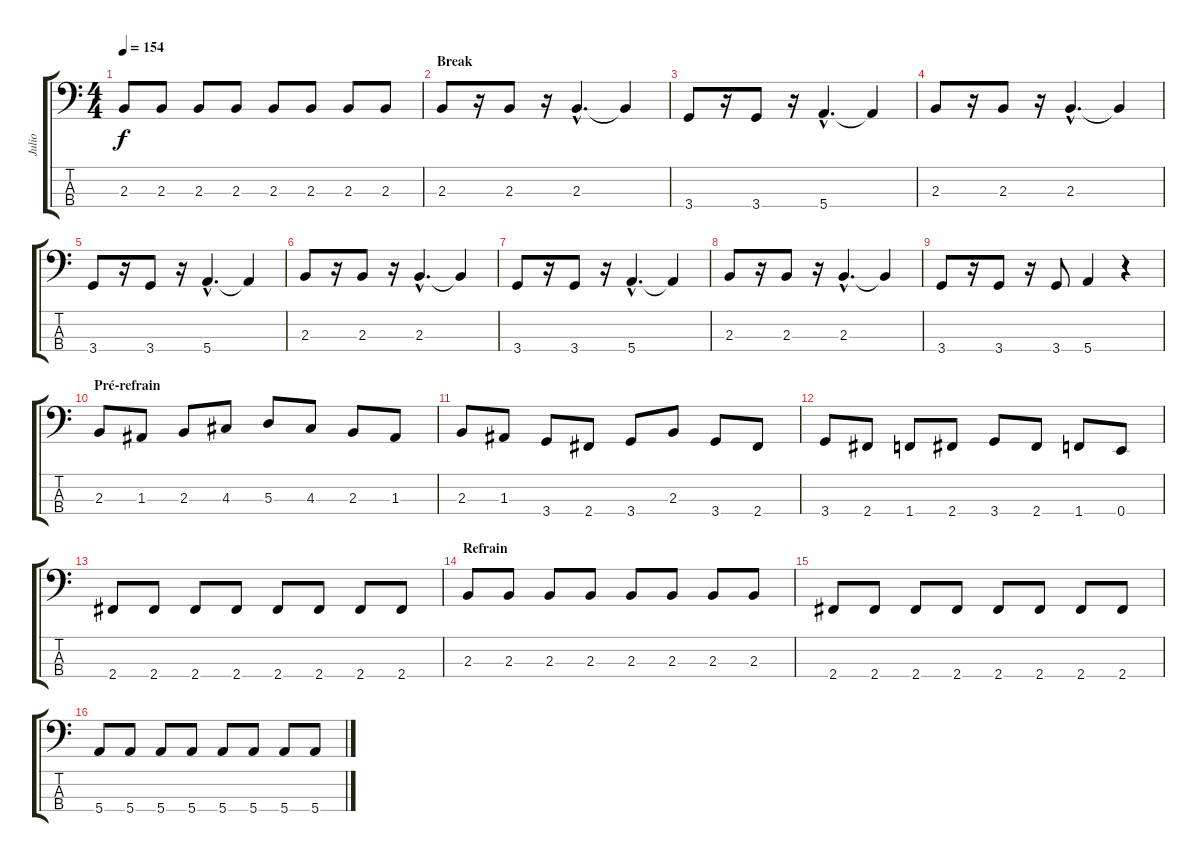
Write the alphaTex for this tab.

\track ("Julio" "Julio") {instrument electricbassfinger}
\staff {score tabs}
\tuning (G2 D2 A1 E1) {hide}
\ts (4 4)
\tempo 154
\clef f4
\ks c
2.3.8{dy f} 2.3.8 2.3.8 2.3.8 2.3.8 2.3.8 2.3.8 2.3.8 |
\section ("" "Break")
2.3.8 r.16 2.3.8 r.16 2.3{hac}.4{d} 2.3{t}.4 |
3.4.8 r.16 3.4.8 r.16 5.4{hac}.4{d} 5.4{t}.4 |
2.3.8 r.16 2.3.8 r.16 2.3{hac}.4{d} 2.3{t}.4 |
3.4.8 r.16 3.4.8 r.16 5.4{hac}.4{d} 5.4{t}.4 |
2.3.8 r.16 2.3.8 r.16 2.3{hac}.4{d} 2.3{t}.4 |
3.4.8 r.16 3.4.8 r.16 5.4{hac}.4{d} 5.4{t}.4 |
2.3.8 r.16 2.3.8 r.16 2.3{hac}.4{d} 2.3{t}.4 |
3.4.8 r.16 3.4.8 r.16 3.4.8 5.4.4 r.4 |
\section ("" "Pré-refrain")
2.3.8{volume 16} 1.3.8 2.3.8 4.3.8 5.3.8 4.3.8 2.3.8 1.3.8 |
2.3.8 1.3.8 3.4.8 2.4.8 3.4.8 2.3.8 3.4.8 2.4.8 |
3.4.8 2.4.8 1.4.8 2.4.8 3.4.8 2.4.8 1.4.8 0.4.8 |
2.4.8 2.4.8 2.4.8 2.4.8 2.4.8 2.4.8 2.4.8 2.4.8 |
\section ("" "Refrain")
2.3.8 2.3.8 2.3.8 2.3.8 2.3.8 2.3.8 2.3.8 2.3.8 |
2.4.8 2.4.8 2.4.8 2.4.8 2.4.8 2.4.8 2.4.8 2.4.8 |
5.4.8 5.4.8 5.4.8 5.4.8 5.4.8 5.4.8 5.4.8 5.4.8
